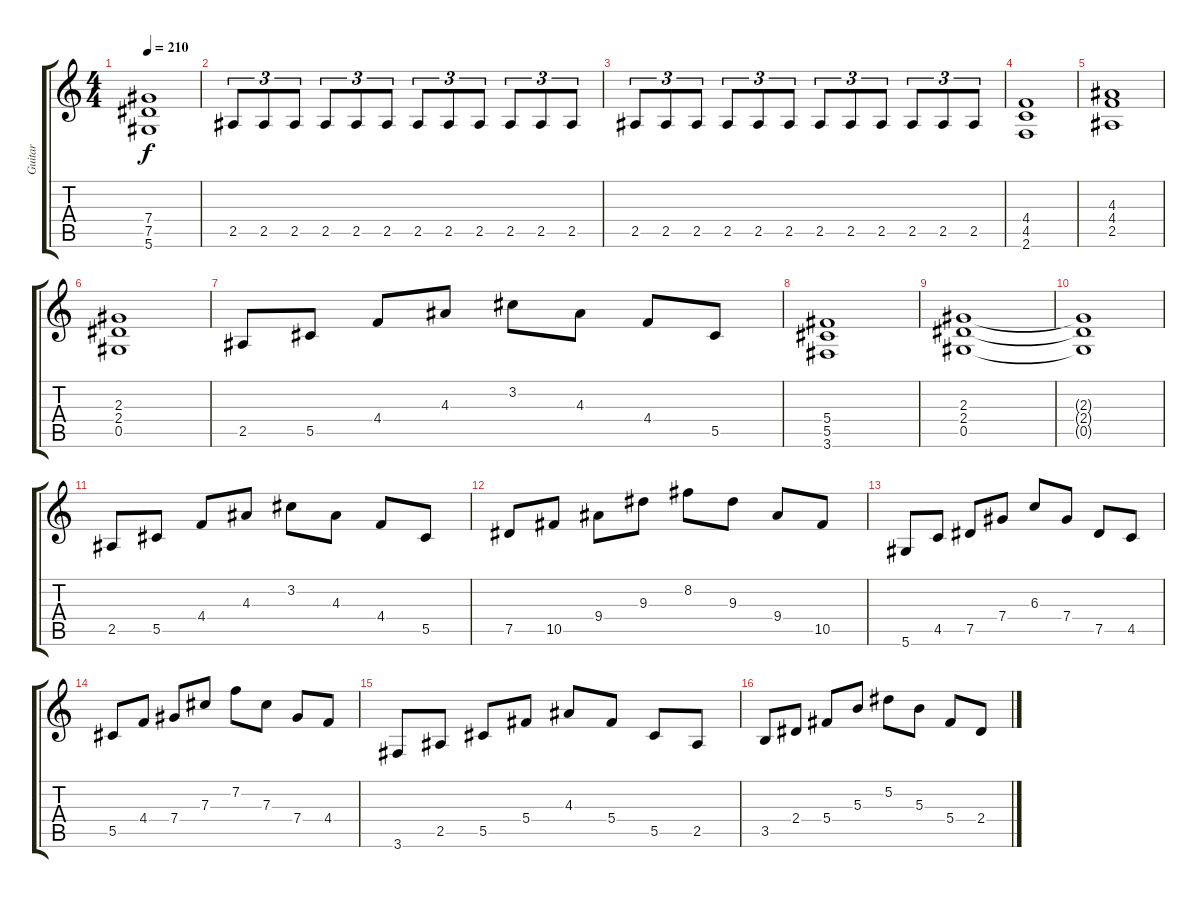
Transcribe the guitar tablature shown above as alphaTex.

\track ("Guitar" "Guitar") {instrument distortionguitar}
\staff {score tabs}
\tuning (Eb4 Bb3 Gb3 Db3 Ab2 Eb2) {hide}
\ts (4 4)
\tempo 210
\clef g2
\ks c
(7.4 7.5 5.6).1{dy f} |
2.5.8{tu (3 2)} 2.5.8{tu (3 2)} 2.5.8{tu (3 2)} 2.5.8{tu (3 2)} 2.5.8{tu (3 2)} 2.5.8{tu (3 2)} 2.5.8{tu (3 2)} 2.5.8{tu (3 2)} 2.5.8{tu (3 2)} 2.5.8{tu (3 2)} 2.5.8{tu (3 2)} 2.5.8{tu (3 2)} |
2.5.8{tu (3 2)} 2.5.8{tu (3 2)} 2.5.8{tu (3 2)} 2.5.8{tu (3 2)} 2.5.8{tu (3 2)} 2.5.8{tu (3 2)} 2.5.8{tu (3 2)} 2.5.8{tu (3 2)} 2.5.8{tu (3 2)} 2.5.8{tu (3 2)} 2.5.8{tu (3 2)} 2.5.8{tu (3 2)} |
(4.4 4.5 2.6).1 |
(4.3 4.4 2.5).1 |
(2.3 2.4 0.5).1 |
2.5.8 5.5.8 4.4.8 4.3.8 3.2.8 4.3.8 4.4.8 5.5.8 |
(5.4 5.5 3.6).1 |
(2.3 2.4 0.5).1 |
(2.3{t} 2.4{t} 0.5{t}).1 |
2.5.8 5.5.8 4.4.8 4.3.8 3.2.8 4.3.8 4.4.8 5.5.8 |
7.5.8 10.5.8 9.4.8 9.3.8 8.2.8 9.3.8 9.4.8 10.5.8 |
5.6.8 4.5.8 7.5.8 7.4.8 6.3.8 7.4.8 7.5.8 4.5.8 |
5.5.8 4.4.8 7.4.8 7.3.8 7.2.8 7.3.8 7.4.8 4.4.8 |
3.6.8 2.5.8 5.5.8 5.4.8 4.3.8 5.4.8 5.5.8 2.5.8 |
3.5.8 2.4.8 5.4.8 5.3.8 5.2.8 5.3.8 5.4.8 2.4.8
